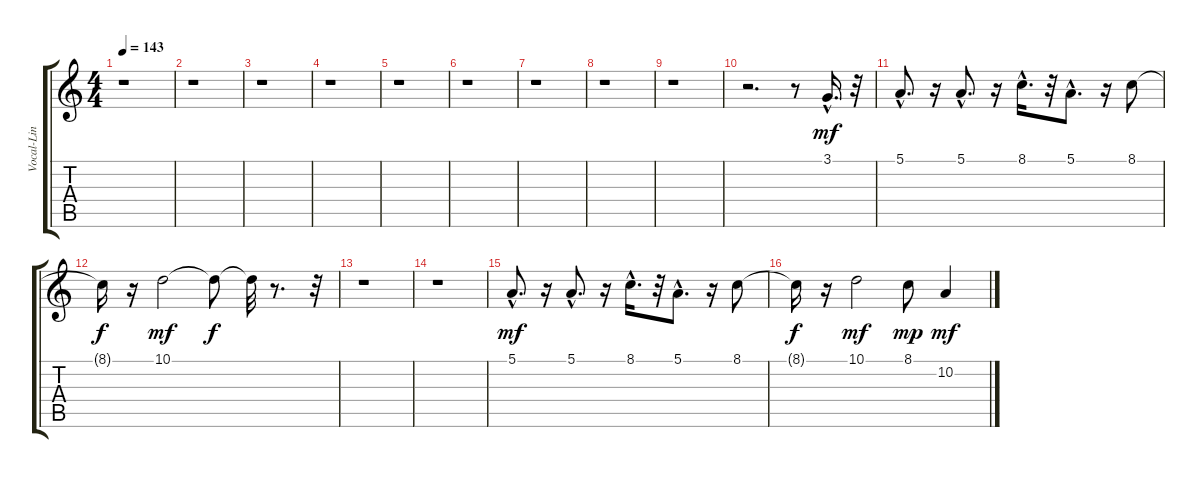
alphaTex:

\track ("Vocal-Lin" "Vocal-Lin") {instrument sopranosax}
\staff {score tabs}
\tuning (E4 B3 G3 D3 A2 E2) {hide}
\ts (4 4)
\tempo 143
\clef g2
\ks c
r.1{dy mf} |
r.1 |
r.1 |
r.1 |
r.1 |
r.1 |
r.1 |
r.1 |
r.1 |
r.2{d} r.8 3.1{hac}.16{d} r.32 |
5.1{hac}.8{d} r.16 5.1{hac}.8{d} r.16 8.1{hac}.16{d} r.32 5.1{hac}.8{d} r.16 8.1.8 |
8.1{t}.16{dy f} r.16 10.1.2{dy mf} 10.1{t}.8{dy f} 10.1{t}.32 r.8{d} r.32 |
r.1 |
r.1 |
5.1{hac}.8{d dy mf} r.16 5.1{hac}.8{d} r.16 8.1{hac}.16{d} r.32 5.1{hac}.8{d} r.16 8.1.8 |
8.1{t}.16{dy f} r.16 10.1.2{dy mf} 8.1.8{dy mp} 10.2.4{dy mf}
